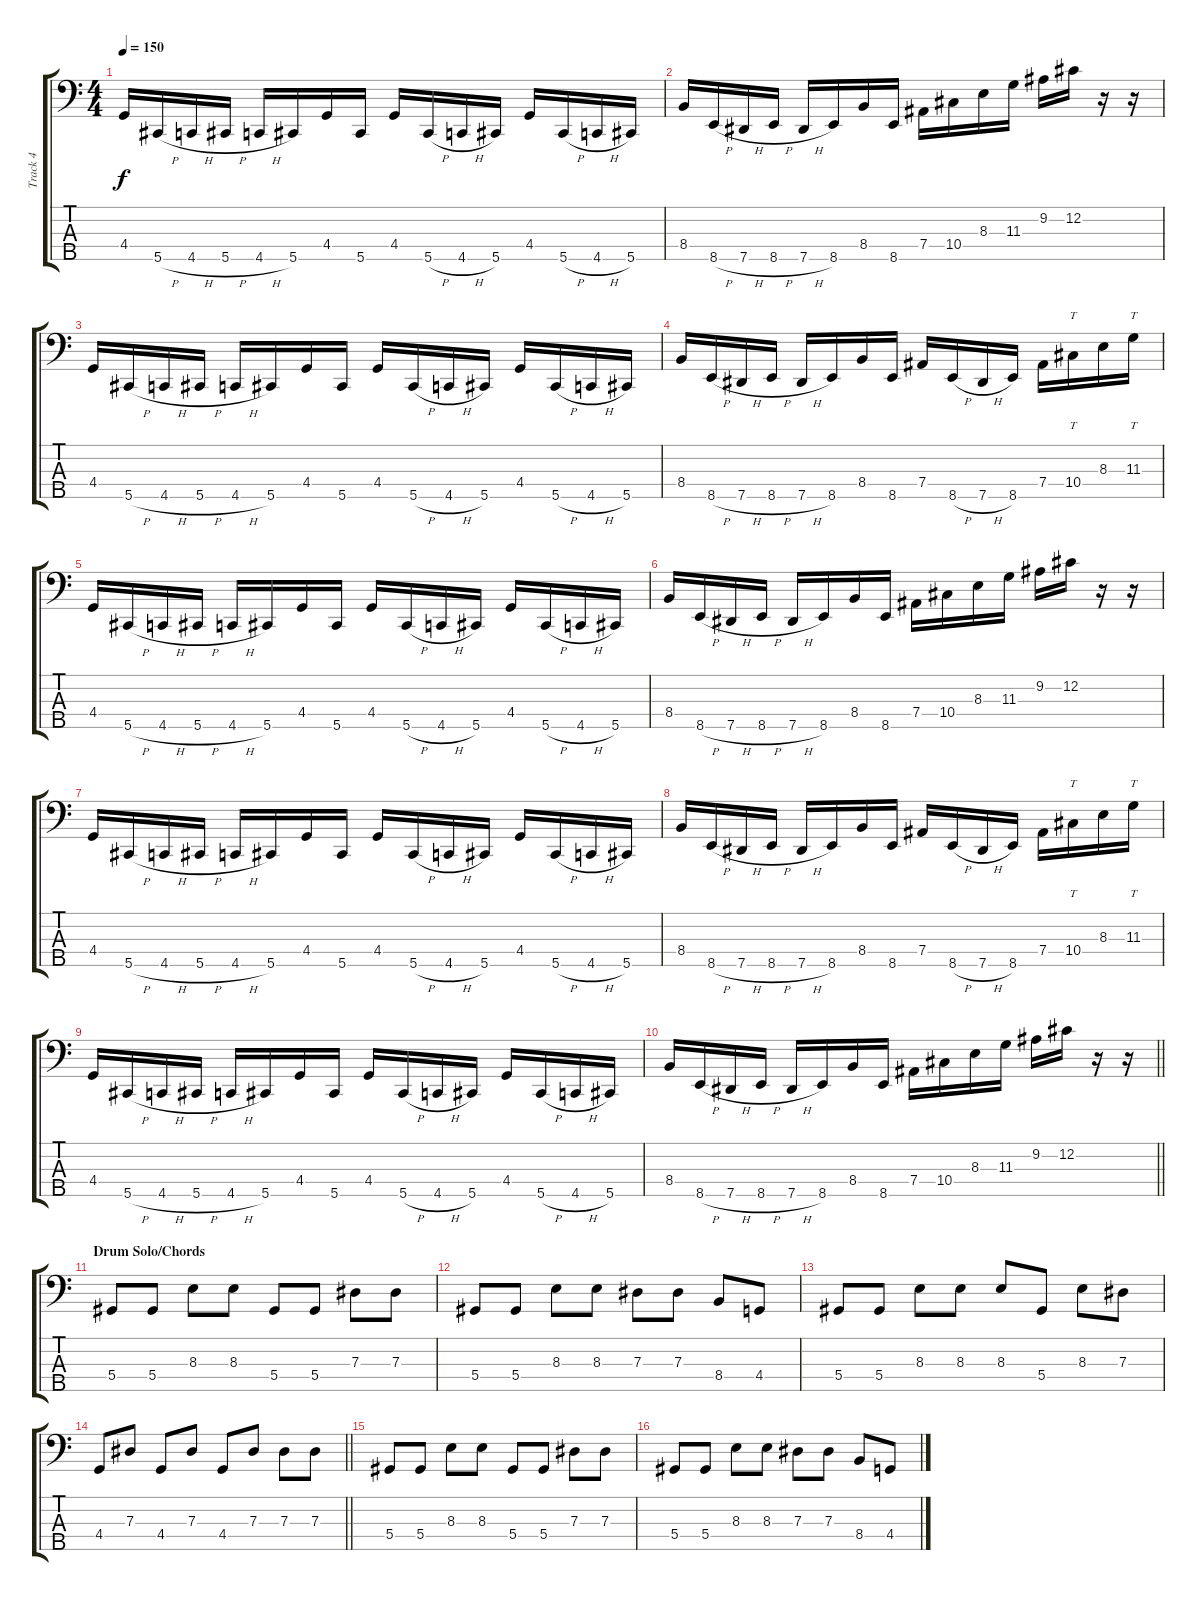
\track ("Track 4" "Track 4") {instrument electricbasspick}
\staff {score tabs}
\tuning (Gb2 Db2 Ab1 Eb1 Ab0) {hide}
\ts (4 4)
\tempo 150
\clef f4
\ks c
4.4.16{dy f} 5.5{h}.16 4.5{h}.16 5.5{h}.16 4.5{h}.16 5.5.16 4.4.16 5.5.16 4.4.16 5.5{h}.16 4.5{h}.16 5.5.16 4.4.16 5.5{h}.16 4.5{h}.16 5.5.16 |
8.4.16 8.5{h}.16 7.5{h}.16 8.5{h}.16 7.5{h}.16 8.5.16 8.4.16 8.5.16 7.4.16 10.4.16 8.3.16 11.3.16 9.2.16 12.2.16 r.16 r.16 |
4.4.16 5.5{h}.16 4.5{h}.16 5.5{h}.16 4.5{h}.16 5.5.16 4.4.16 5.5.16 4.4.16 5.5{h}.16 4.5{h}.16 5.5.16 4.4.16 5.5{h}.16 4.5{h}.16 5.5.16 |
8.4.16 8.5{h}.16 7.5{h}.16 8.5{h}.16 7.5{h}.16 8.5.16 8.4.16 8.5.16 7.4.16 8.5{h}.16 7.5{h}.16 8.5.16 7.4.16 10.4.16{tt} 8.3.16 11.3.16{tt} |
4.4.16 5.5{h}.16 4.5{h}.16 5.5{h}.16 4.5{h}.16 5.5.16 4.4.16 5.5.16 4.4.16 5.5{h}.16 4.5{h}.16 5.5.16 4.4.16 5.5{h}.16 4.5{h}.16 5.5.16 |
8.4.16 8.5{h}.16 7.5{h}.16 8.5{h}.16 7.5{h}.16 8.5.16 8.4.16 8.5.16 7.4.16 10.4.16 8.3.16 11.3.16 9.2.16 12.2.16 r.16 r.16 |
4.4.16 5.5{h}.16 4.5{h}.16 5.5{h}.16 4.5{h}.16 5.5.16 4.4.16 5.5.16 4.4.16 5.5{h}.16 4.5{h}.16 5.5.16 4.4.16 5.5{h}.16 4.5{h}.16 5.5.16 |
8.4.16 8.5{h}.16 7.5{h}.16 8.5{h}.16 7.5{h}.16 8.5.16 8.4.16 8.5.16 7.4.16 8.5{h}.16 7.5{h}.16 8.5.16 7.4.16 10.4.16{tt} 8.3.16 11.3.16{tt} |
4.4.16 5.5{h}.16 4.5{h}.16 5.5{h}.16 4.5{h}.16 5.5.16 4.4.16 5.5.16 4.4.16 5.5{h}.16 4.5{h}.16 5.5.16 4.4.16 5.5{h}.16 4.5{h}.16 5.5.16 |
\barLineRight lightlight
8.4.16 8.5{h}.16 7.5{h}.16 8.5{h}.16 7.5{h}.16 8.5.16 8.4.16 8.5.16 7.4.16 10.4.16 8.3.16 11.3.16 9.2.16 12.2.16 r.16 r.16 |
\section ("" "Drum Solo/Chords")
5.4.8 5.4.8 8.3.8 8.3.8 5.4.8 5.4.8 7.3.8 7.3.8 |
5.4.8 5.4.8 8.3.8 8.3.8 7.3.8 7.3.8 8.4.8 4.4.8 |
5.4.8 5.4.8 8.3.8 8.3.8 8.3.8 5.4.8 8.3.8 7.3.8 |
\barLineRight lightlight
4.4.8 7.3.8 4.4.8 7.3.8 4.4.8 7.3.8 7.3.8 7.3.8 |
5.4.8 5.4.8 8.3.8 8.3.8 5.4.8 5.4.8 7.3.8 7.3.8 |
5.4.8 5.4.8 8.3.8 8.3.8 7.3.8 7.3.8 8.4.8 4.4.8
